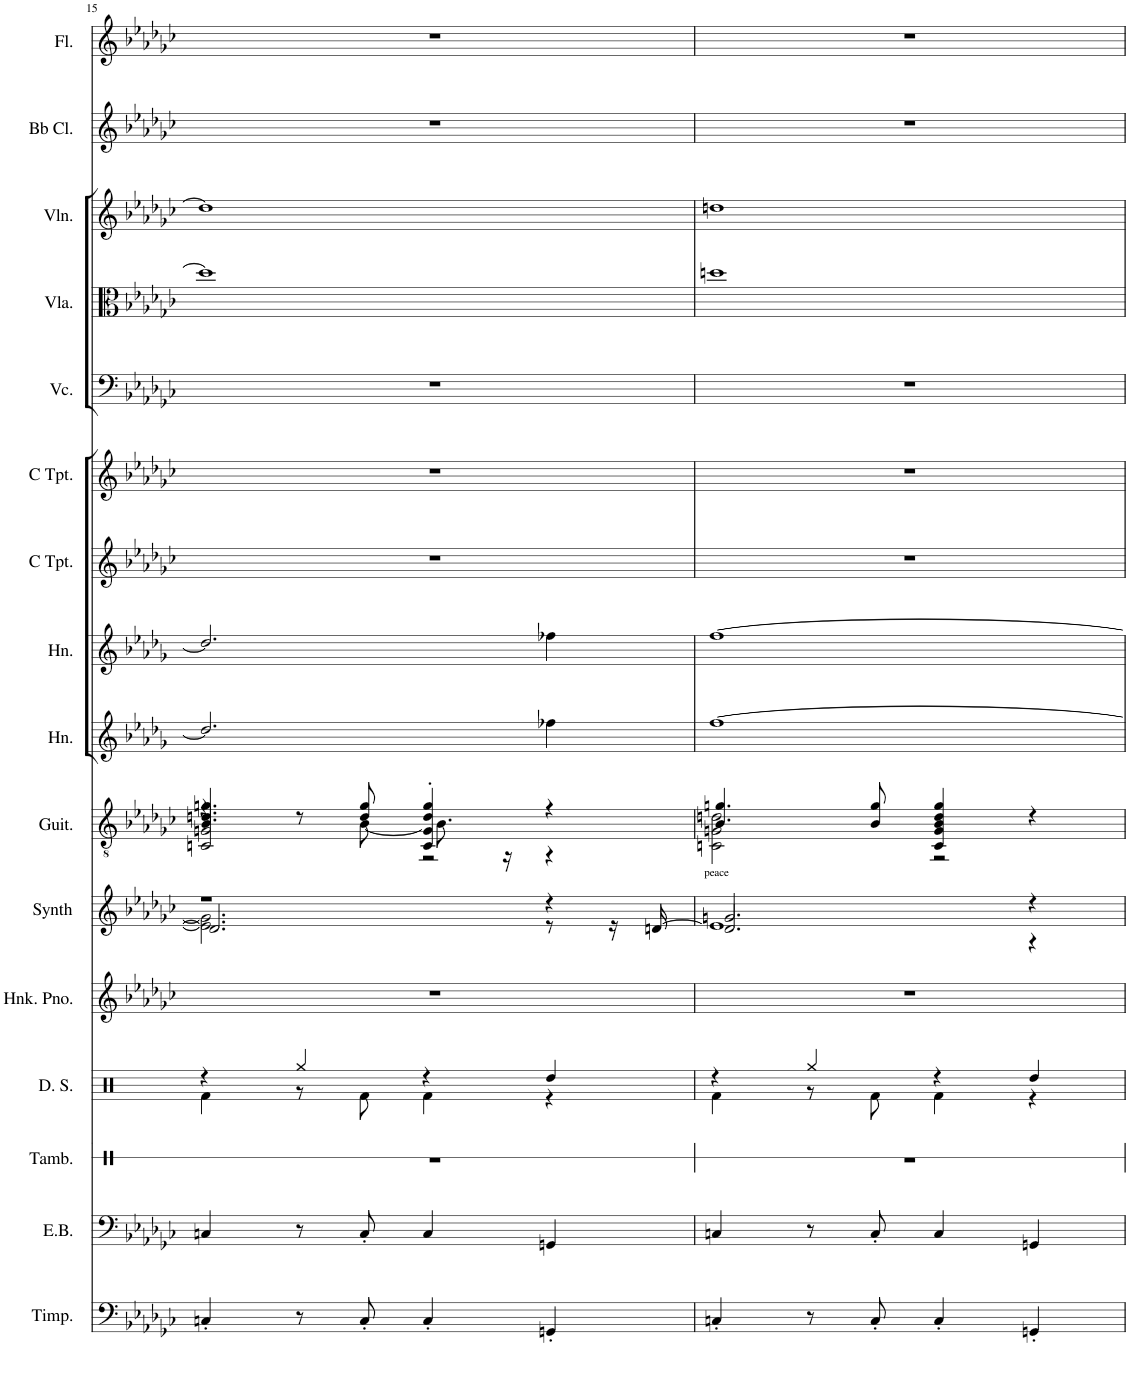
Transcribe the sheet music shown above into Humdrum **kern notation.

**kern	**kern	**kern	**kern	**kern	**kern	**kern	**text	**kern	**kern	**kern	**kern	**kern	**kern	**kern	**kern	**kern
*part16	*part15	*part14	*part13	*part12	*part11	*part10	*part10	*part9	*part8	*part7	*part6	*part5	*part4	*part3	*part2	*part1
*staff16	*staff15	*staff14	*staff13	*staff12	*staff11	*staff10	*staff10	*staff9	*staff8	*staff7	*staff6	*staff5	*staff4	*staff3	*staff2	*staff1
*I"Timpani	*I"Electric Bass	*I"Tambourine, tamborine	*I"Drum Set	*I"Honky Tonk Piano, piano	*I"Synth	*I"Classical Guitar, guitar	*	*I"Horn in F	*I"Horn in F	*I"Trumpet in C	*I"Trumpet in C	*I"Cello	*I"Viola	*I"Violin	*I"Clarinet in Bb	*I"Flute, flute
*I'Timp.	*I'E.B.	*I'Tamb.	*I'D. S.	*I'Hnk. Pno.	*I'Synth	*I'Guit.	*	*I'Hn.	*I'Hn.	*	*	*	*I'Vla.	*I'Vln.	*	*I'Fl.
!!LO:PB:g=z
*clefF4	*clefF4	*clefX	*clefX	*clefG2	*clefG2	*clefGv2	*	*clefG2	*clefG2	*clefG2	*clefG2	*clefF4	*clefC3	*clefG2	*clefG2	*clefG2
*	*Trd7c12	*	*	*	*	*	*	*Trd4c7	*Trd4c7	*Trd1c2	*Trd1c2	*	*	*	*Trd1c2	*
*k[b-e-a-d-g-c-]	*k[b-e-a-d-g-c-]	*k[b-e-a-d-g-c-]	*k[b-e-a-d-g-c-]	*k[b-e-a-d-g-c-]	*k[b-e-a-d-g-c-]	*k[b-e-a-d-g-c-]	*	*k[b-e-a-d-g-]	*k[b-e-a-d-g-]	*k[b-e-a-d-g-c-]	*k[b-e-a-d-g-c-]	*k[b-e-a-d-g-c-]	*k[b-e-a-d-g-c-]	*k[b-e-a-d-g-c-]	*k[b-e-a-d-g-c-]	*k[b-e-a-d-g-c-]
*G-:	*G-:	*G-:	*G-:	*G-:	*G-:	*G-:	*	*D-:	*D-:	*G-:	*G-:	*G-:	*G-:	*G-:	*G-:	*G-:
*M4/4	*M4/4	*M4/4	*M4/4	*M4/4	*M4/4	*M4/4	*	*M4/4	*M4/4	*M4/4	*M4/4	*M4/4	*M4/4	*M4/4	*M4/4	*M4/4
=15	=15	=15	=15	=15	=15	=15	=15	=15	=15	=15	=15	=15	=15	=15	=15	=15
*	*	*	*^	*	*^	*^	*	*	*	*	*	*	*	*	*	*
*	*	*	*	*	*	*	*^	*	*^	*	*	*	*	*	*	*	*	*	*
4Cn'/	4Cn/	1r	4r	4Rf\	1r	1r	2.e-\] 2.g\]	2.d/]	4.B-/ 4.dn/ 4.gn/	4r	2Cn/ 2Gn/	.	2.dd/]	2.dd/]	1r	1r	1r	1dd]	1dd]	1r	1r
8r	8r	.	4Rgg/	8r	.	.	.	.	.	8r	.	.	.	.	.	.	.	.	.	.	.
8C'/	8C'/	.	.	8Rf\	.	.	.	.	8d/ 8g/	[<8B-\	.	.	.	.	.	.	.	.	.	.	.
4C'/	4C/	.	4r	4Rf\	.	.	.	.	4C/' 4G/' 4d/' 4g/'	8.B-\]	2r	.	.	.	.	.	.	.	.	.	.
.	.	.	.	.	.	.	.	.	.	16r	.	.	.	.	.	.	.	.	.	.	.
4GGn'/	4GGn/	.	4Rdd/	4r	.	.	4r	8r	4r	4r	.	.	4ff-X\	4ff-X\	.	.	.	.	.	.	.
.	.	.	.	.	.	.	.	16r	.	.	.	.	.	.	.	.	.	.	.	.	.
.	.	.	.	.	.	.	.	[16dn/	.	.	.	.	.	.	.	.	.	.	.	.	.
*	*	*	*	*	*	*	*	*	*v	*v	*v	*	*	*	*	*	*	*	*	*	*
=16	=16	=16	=16	=16	=16	=16	=16	=16	=16	=16	=16	=16	=16	=16	=16	=16	=16	=16	=16
!	!	!	!	!	!	!	!	!	!	!LO:LY:b	!	!	!	!	!	!	!	!	!
*	*	*	*	*	*	*	*	*	*^	*	*	*	*	*	*	*	*	*	*
4Cn'/	4Cn/	1r	4r	4Rf\	1r	2.gn/	1e-	2.d/]	4.B-/ 4.gn/	2Cn\ 2Gn\ 2dn\	peace	[1ff	[1ff	1r	1r	1r	1ddn	1ddn	1r	1r
8r	8r	.	4Rgg/	8r	.	.	.	.	.	.	.	.	.	.	.	.	.	.	.	.
8C'/	8C'/	.	.	8Rf\	.	.	.	.	8B-/ 8g/	.	.	.	.	.	.	.	.	.	.	.
4C'/	4C/	.	4r	4Rf\	.	.	.	.	4C/ 4G/ 4B-/ 4d/ 4g/	2r	.	.	.	.	.	.	.	.	.	.
4GGn'/	4GGn/	.	4Rdd/	4r	.	4r	.	4r	4r	.	.	.	.	.	.	.	.	.	.	.
*	*	*	*	*	*	*v	*v	*v	*	*	*	*	*	*	*	*	*	*	*	*
*	*	*	*v	*v	*	*	*v	*v	*	*	*	*	*	*	*	*	*	*
=	=	=	=	=	=	=	=	=	=	=	=	=	=	=	=	=
*-	*-	*-	*-	*-	*-	*-	*-	*-	*-	*-	*-	*-	*-	*-	*-	*-
